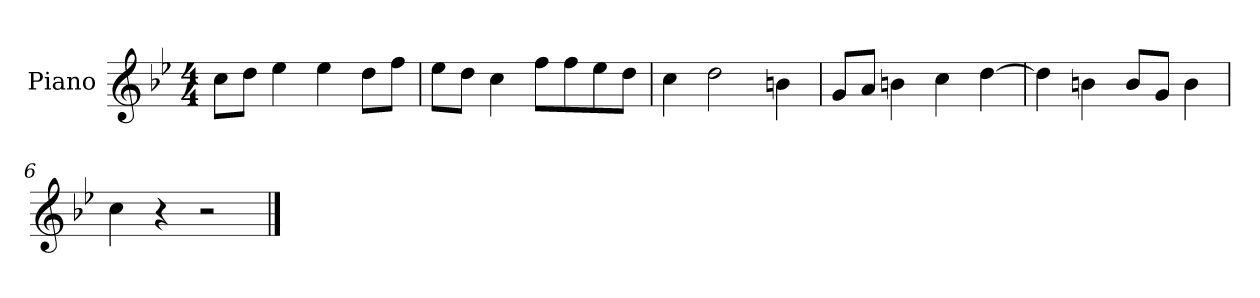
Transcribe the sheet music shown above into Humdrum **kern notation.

**kern
*part1
*staff1
*I"Piano
*I'P-no
*clefG2
*k[b-e-]
*M4/4
*MM90
=1
8cc\L
8dd\J
4ee-\
4ee-\
8dd\L
8ff\J
=2
8ee-\L
8dd\J
4cc\
8ff\L
8ff\
8ee-\
8dd\J
=3
4cc\
2dd\
4bn\
=4
8g/L
8a/J
4bn\
4cc\
[4dd\
=5
4dd\]
4bn\
8b/L
8g/J
4b\
=6
4cc\
4r
2r
==
*-
